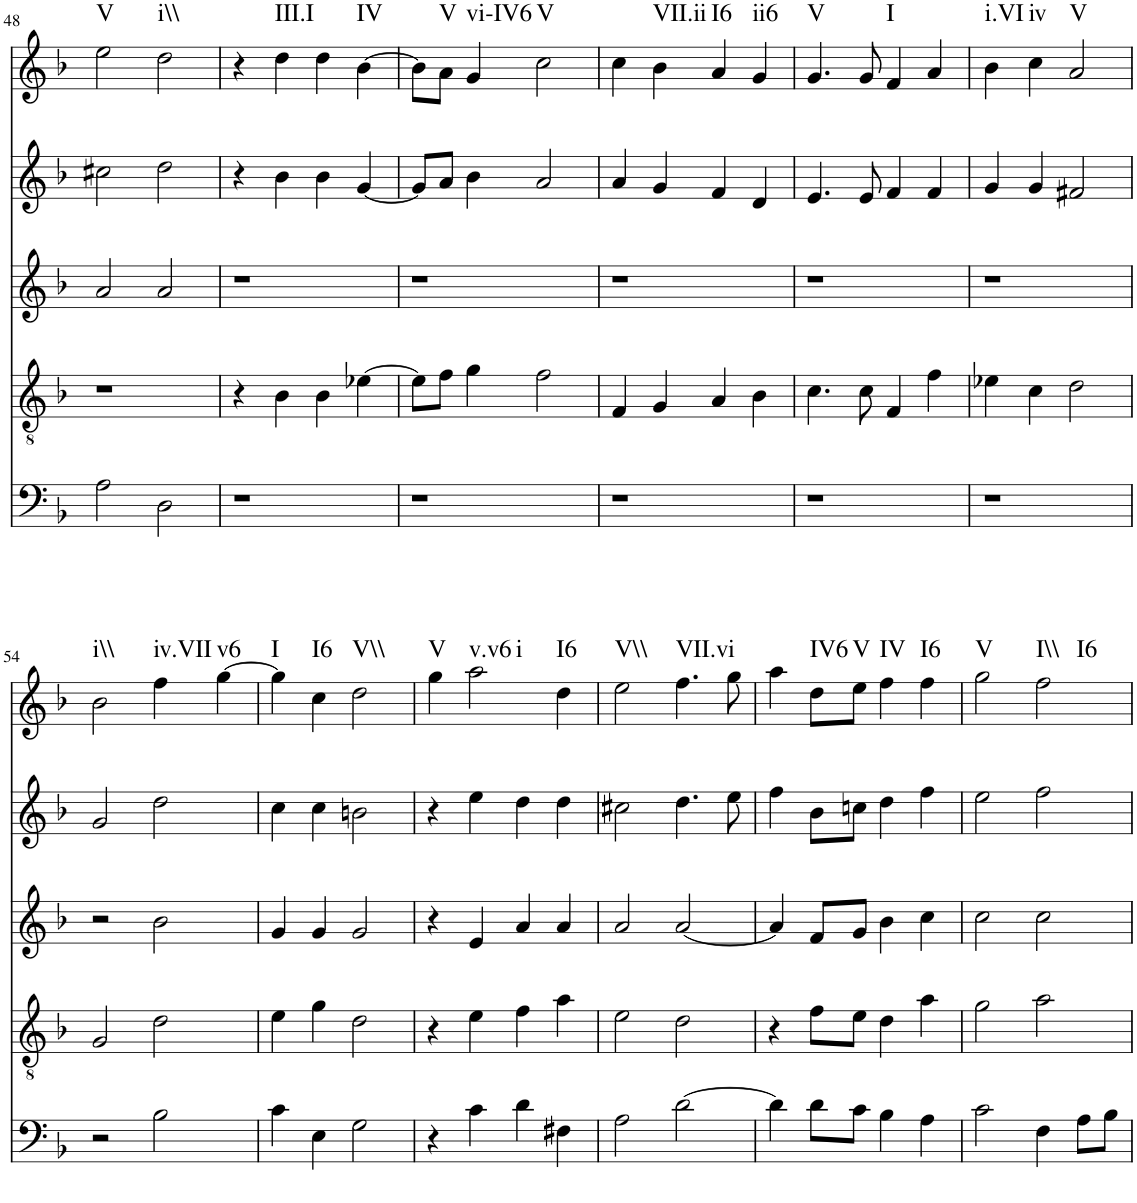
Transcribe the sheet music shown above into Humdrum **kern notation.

**kern	**kern	**kern	**kern	**kern	**harte
*part5	*part4	*part3	*part2	*part1	*part1
*staff5	*staff4	*staff3	*staff2	*staff1	*
*I"vox	*I"vox	*I"vox	*I"vox	*I"vox	*
!!LO:PB:g=z
*clefF4	*clefGv2	*clefG2	*clefG2	*clefG2	*
*k[b-]	*k[b-]	*k[b-]	*k[b-]	*k[b-]	*
*M4/4	*M4/4	*M4/4	*M4/4	*M4/4	*
=48	=48	=48	=48	=48	=48
!	!	!	!	!	!LO:H:kt=V
2A\	1r	2a/	2cc#X\	2ee\	N
!	!	!	!	!	!LO:H:kt=i\\
2D\	.	2a/	2dd\	2dd\	N
=49	=49	=49	=49	=49	=49
1r	4r	1r	4r	4r	.
!	!	!	!	!	!LO:H:kt=III.I
.	4B-\	.	4b-\	4dd\	N
.	4B-\	.	4b-\	4dd\	.
!	!	!	!	!	!LO:H:kt=IV
.	[4e-X\	.	[4g/	[4b-\	N
=50	=50	=50	=50	=50	=50
1r	8e-\L]	1r	8g/L]	8b-\L]	.
!	!	!	!	!	!LO:H:kt=V
.	8f\J	.	8a/J	8a\J	N
!	!	!	!	!	!LO:H:kt=vi-IV6
.	4g\	.	4b-\	4g/	N
!	!	!	!	!	!LO:H:kt=V
.	2f\	.	2a/	2cc\	N
=51	=51	=51	=51	=51	=51
1r	4F/	1r	4a/	4cc\	.
!	!	!	!	!	!LO:H:kt=VII.ii
.	4G/	.	4g/	4b-\	N
!	!	!	!	!	!LO:H:kt=I6
.	4A/	.	4f/	4a/	N
!	!	!	!	!	!LO:H:kt=ii6
.	4B-\	.	4d/	4g/	N
=52	=52	=52	=52	=52	=52
!	!	!	!	!	!LO:H:kt=V
1r	4.c\	1r	4.e/	4.g/	N
.	8c\	.	8e/	8g/	.
!	!	!	!	!	!LO:H:kt=I
.	4F/	.	4f/	4f/	N
.	4f\	.	4f/	4a/	.
=53	=53	=53	=53	=53	=53
!	!	!	!	!	!LO:H:kt=i.VI
1r	4e-X\	1r	4g/	4b-\	N
!	!	!	!	!	!LO:H:kt=iv
.	4c\	.	4g/	4cc\	N
!	!	!	!	!	!LO:H:kt=V
.	2d\	.	2f#X/	2a/	N
!!LO:LB:g=z
=54	=54	=54	=54	=54	=54
!	!	!	!	!	!LO:H:kt=i\\
2r	2G/	2r	2g/	2b-\	N
!	!	!	!	!	!LO:H:kt=iv.VII
2B-\	2d\	2b-\	2dd\	4ff\	N
!	!	!	!	!	!LO:H:kt=v6
.	.	.	.	[4gg\	N
=55	=55	=55	=55	=55	=55
!	!	!	!	!	!LO:H:kt=I
4c\	4e\	4g/	4cc\	4gg\]	N
!	!	!	!	!	!LO:H:kt=I6
4E\	4g\	4g/	4cc\	4cc\	N
!	!	!	!	!	!LO:H:kt=V\\
2G\	2d\	2g/	2bn\	2dd\	N
=56	=56	=56	=56	=56	=56
!	!	!	!	!	!LO:H:kt=V
4r	4r	4r	4r	4gg\	N
!	!	!	!	!	!LO:H:n=1:kt=v.v6
!	!	!	!	!	!LO:H:n=2:kt=i
4c\	4e\	4e/	4ee\	2aa\	N N
4d\	4f\	4a/	4dd\	.	.
!	!	!	!	!	!LO:H:kt=I6
4F#X\	4a\	4a/	4dd\	4dd\	N
=57	=57	=57	=57	=57	=57
!	!	!	!	!	!LO:H:kt=V\\
2A\	2e\	2a/	2cc#X\	2ee\	N
!	!	!	!	!	!LO:H:kt=VII.vi
[2d\	2d\	[2a/	4.dd\	4.ff\	N
.	.	.	8ee\	8gg\	.
=58	=58	=58	=58	=58	=58
4d\]	4r	4a/]	4ff\	4aa\	.
!	!	!	!	!	!LO:H:kt=IV6
8d\L	8f\L	8f/L	8b-\L	8dd\L	N
!	!	!	!	!	!LO:H:kt=V
8c\J	8e\J	8g/J	8ccn\J	8ee\J	N
!	!	!	!	!	!LO:H:kt=IV
4B-\	4d\	4b-\	4dd\	4ff\	N
!	!	!	!	!	!LO:H:kt=I6
4A\	4a\	4cc\	4ff\	4ff\	N
=59	=59	=59	=59	=59	=59
!	!	!	!	!	!LO:H:kt=V
2c\	2g\	2cc\	2ee\	2gg\	N
!	!	!	!	!	!LO:H:n=1:kt=I\\
!	!	!	!	!	!LO:H:n=2:kt=I6
4F\	2a\	2cc\	2ff\	2ff\	N N
8A\L	.	.	.	.	.
8B-\J	.	.	.	.	.
=	=	=	=	=	=
*-	*-	*-	*-	*-	*-
